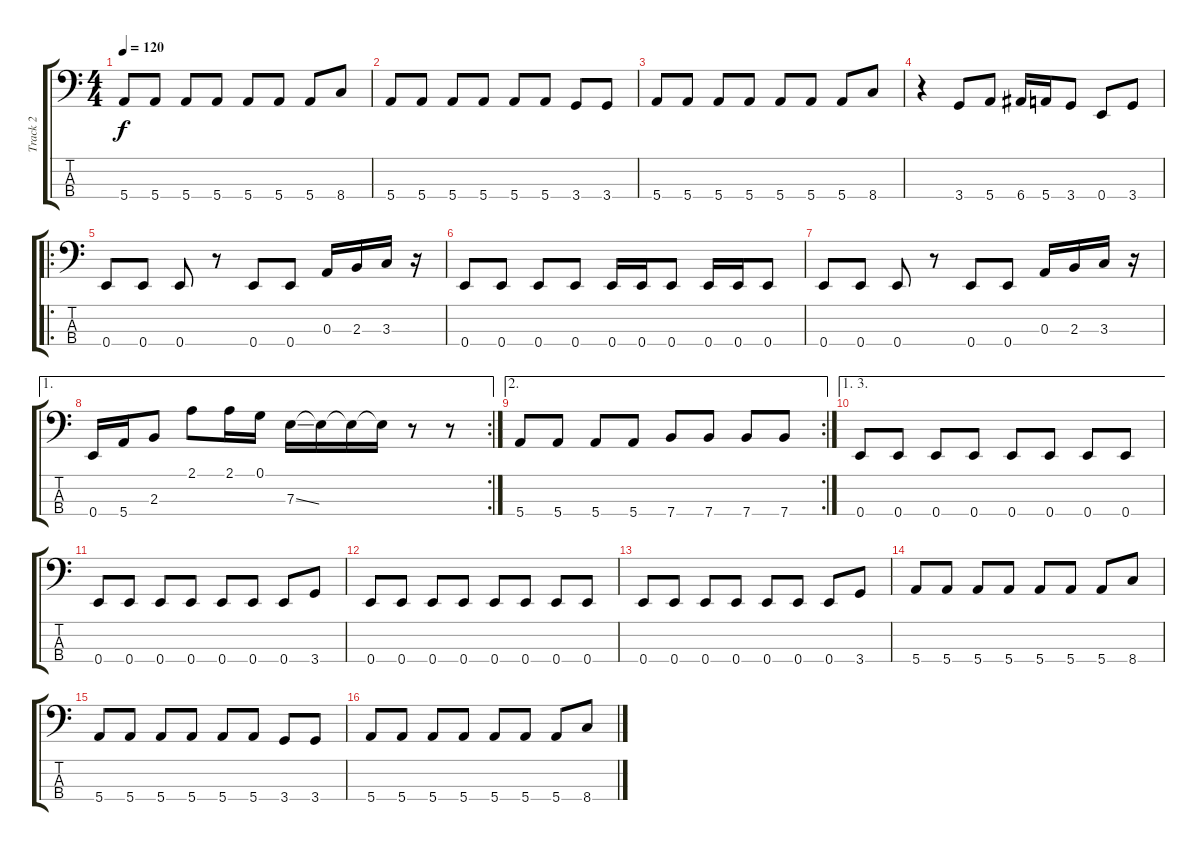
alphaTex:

\track ("Track 2" "Track 2") {instrument electricbassfinger}
\staff {score tabs}
\tuning (G2 D2 A1 E1) {hide}
\ts (4 4)
\tempo 120
\clef f4
\ks c
5.4.8{dy f} 5.4.8 5.4.8 5.4.8 5.4.8 5.4.8 5.4.8 8.4.8 |
5.4.8 5.4.8 5.4.8 5.4.8 5.4.8 5.4.8 3.4.8 3.4.8 |
5.4.8 5.4.8 5.4.8 5.4.8 5.4.8 5.4.8 5.4.8 8.4.8 |
r.4 3.4.8 5.4.8 6.4.16 5.4.16 3.4.8 0.4.8 3.4.8 |
\ro
0.4.8 0.4.8 0.4.8 r.8 0.4.8 0.4.8 0.3.16 2.3.16 3.3.16 r.16 |
0.4.8 0.4.8 0.4.8 0.4.8 0.4.16 0.4.16 0.4.8 0.4.16 0.4.16 0.4.8 |
0.4.8 0.4.8 0.4.8 r.8 0.4.8 0.4.8 0.3.16 2.3.16 3.3.16 r.16 |
\ae 1
\rc 2
0.4.16 5.4.16 2.3.8 2.1.8 2.1.16 0.1.16 7.3{ss}.16 7.3{t}.16 7.3{t}.16 7.3{t}.16 r.8 r.8 |
\ae 2
\rc 2
5.4.8 5.4.8 5.4.8 5.4.8 7.4.8 7.4.8 7.4.8 7.4.8 |
\ae (1 3)
0.4.8 0.4.8 0.4.8 0.4.8 0.4.8 0.4.8 0.4.8 0.4.8 |
0.4.8 0.4.8 0.4.8 0.4.8 0.4.8 0.4.8 0.4.8 3.4.8 |
0.4.8 0.4.8 0.4.8 0.4.8 0.4.8 0.4.8 0.4.8 0.4.8 |
0.4.8 0.4.8 0.4.8 0.4.8 0.4.8 0.4.8 0.4.8 3.4.8 |
5.4.8 5.4.8 5.4.8 5.4.8 5.4.8 5.4.8 5.4.8 8.4.8 |
5.4.8 5.4.8 5.4.8 5.4.8 5.4.8 5.4.8 3.4.8 3.4.8 |
5.4.8 5.4.8 5.4.8 5.4.8 5.4.8 5.4.8 5.4.8 8.4.8
